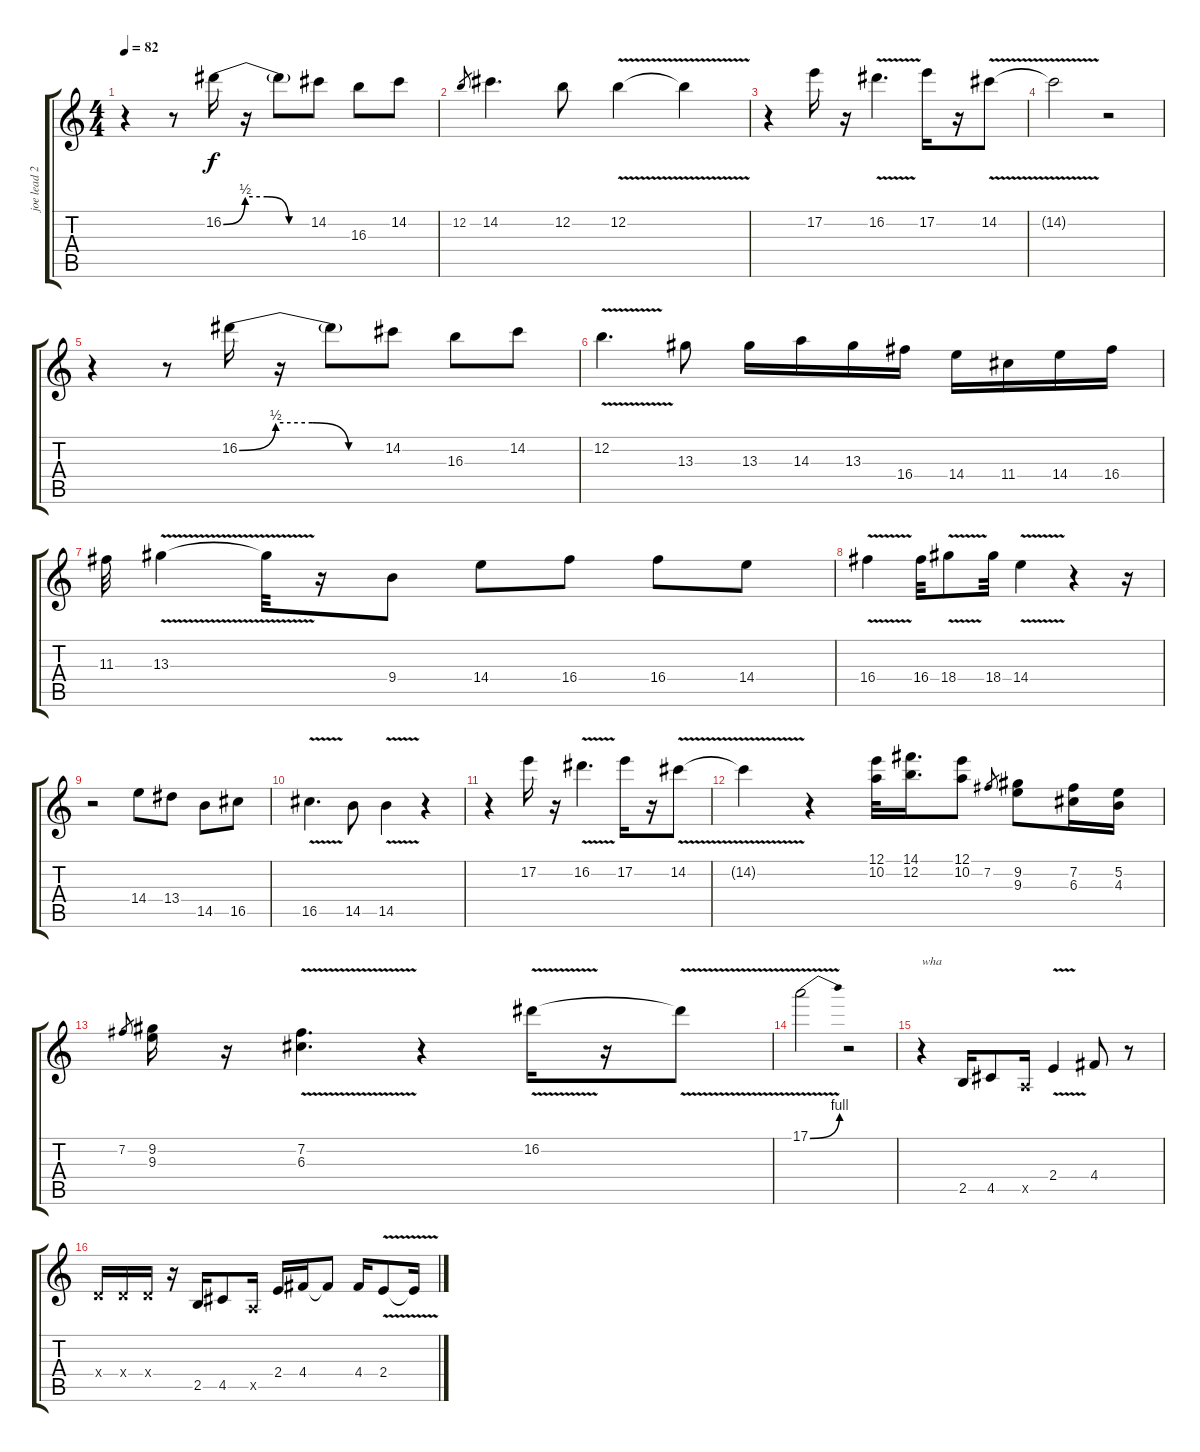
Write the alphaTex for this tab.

\track ("joe lead 2" "joe lead 2") {instrument electricguitarjazz}
\staff {score tabs}
\tuning (E4 B3 G3 D3 A2 E2) {hide}
\ts (4 4)
\tempo 82
\clef g2
\ks c
r.4{dy f} r.8 16.2{be (custom 0 0 15 2 30 2 45 0 60 0)}.16 r.16 16.2{t}.8 14.2.8 16.3.8 14.2.8 |
12.2.8{gr} 14.2.4{d} 12.2.8 12.2{v}.4 12.2{t}.4 |
r.4 17.2.16 r.16 16.2{v}.4{d} 17.2.16 r.16 14.2{v}.8 |
14.2{t}.2 r.2 |
r.4 r.8 16.2{be (custom 0 0 15 2 30 2 45 0 60 0)}.16 r.16 16.2{t}.8 14.2.8 16.3.8 14.2.8 |
12.2{v}.4{d} 13.3.8 13.3.16 14.3.16 13.3.16 16.4.16 14.4.16 11.4.16 14.4.16 16.4.16 |
11.3.32 13.3{v}.4 13.3{t}.32 r.16 9.4.8 14.4.8 16.4.8 16.4.8 14.4.8 |
16.4{v}.4 16.4.32 18.4{v}.8 18.4.32 14.4{v}.4 r.4 r.16 |
r.2 14.4.8 13.4.8 14.5.8 16.5.8 |
16.5{v}.4{d} 14.5.8 14.5{v}.4 r.4 |
r.4 17.2.16 r.16 16.2{v}.4{d} 17.2.16 r.16 14.2{v}.8 |
14.2{t}.4 r.4 (12.1 10.2).32 (14.1 12.2).16{d} (12.1 10.2).8 7.2.8{gr} (9.2 9.3).8 (7.2 6.3).16 (5.2 4.3).16 |
7.2.8{gr} (9.2 9.3).16 r.16 (7.2{v} 6.3{v}).4{d} r.4 16.2{v}.16 r.16 16.2{t}.8 |
17.1{be (bend 0 0 60 4) v}.2 r.2 |
r.4{txt "wha " instrument distortionguitar} 2.5.16 4.5.8 0.5{x}.16 2.4{v}.4 4.4.8 r.8 |
0.4{x}.16 0.4{x}.16 0.4{x}.16 r.16 2.5.16 4.5.8 0.5{x}.16 2.4.16 4.4.16 4.4{t}.8 4.4.16 2.4{v}.8 2.4{t}.16
